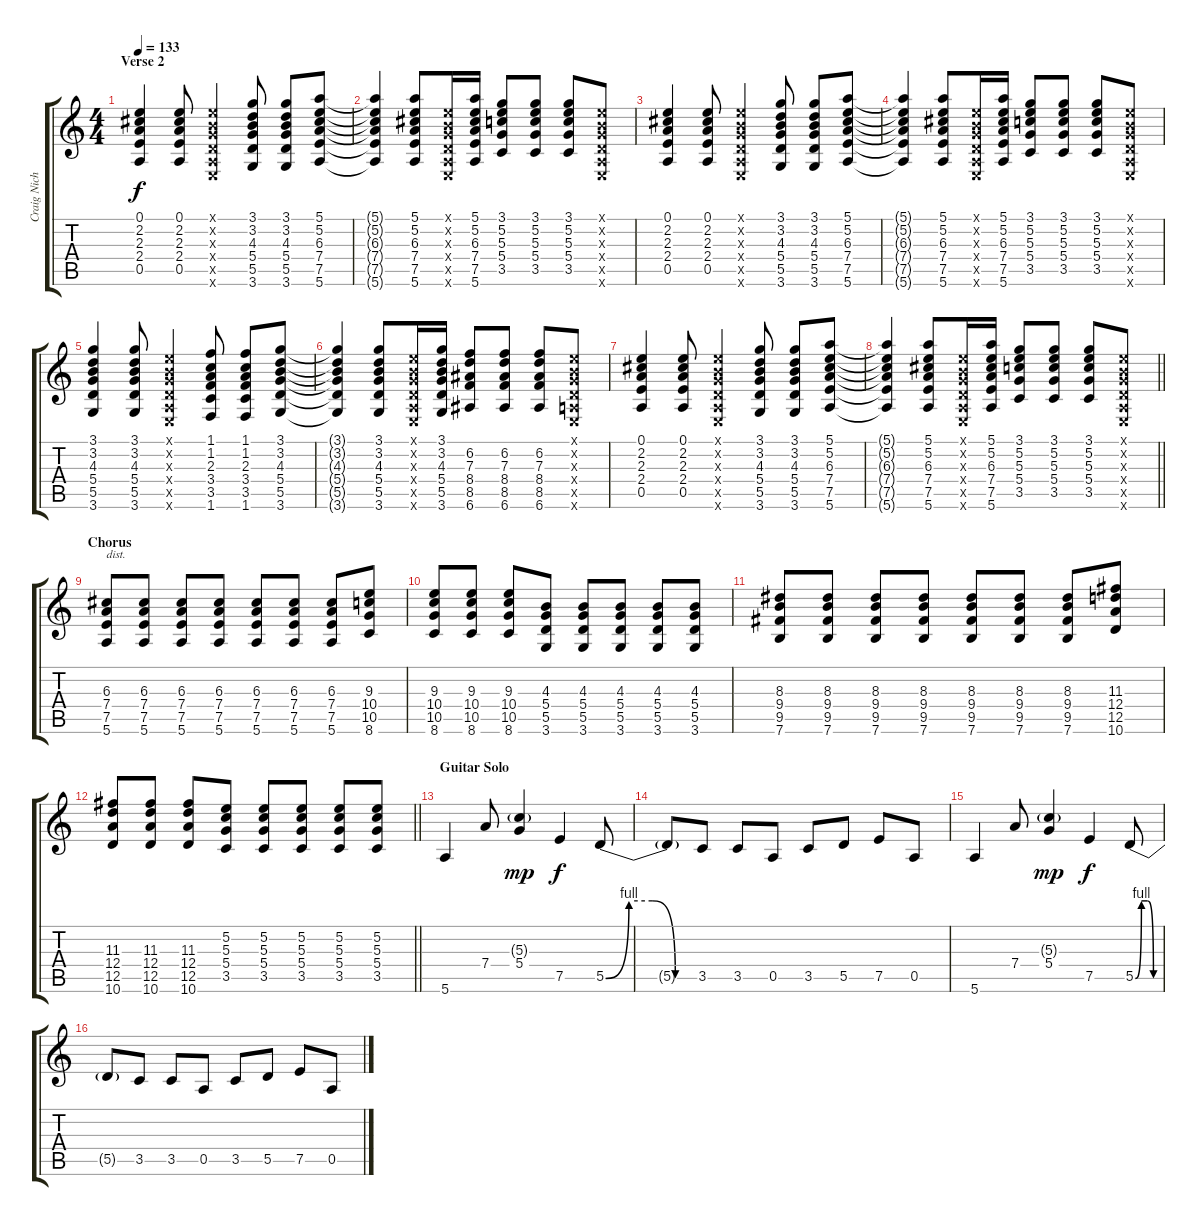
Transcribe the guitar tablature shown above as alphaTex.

\track ("Craig Nicholls (Guitar Track)" "Craig Nich") {instrument distortionguitar}
\staff {score tabs}
\tuning (E4 B3 G3 D3 A2 E2) {hide}
\ts (4 4)
\section ("" "Verse 2")
\tempo 133
\clef g2
\ks c
(0.1 2.2 2.3 2.4 0.5).4{dy f} (0.1 2.2 2.3 2.4 0.5).8 (0.1{x} 0.2{x} 0.3{x} 0.4{x} 0.5{x} 0.6{x}).4 (3.1 3.2 4.3 5.4 5.5 3.6).8 (3.1 3.2 4.3 5.4 5.5 3.6).8 (5.1 5.2 6.3 7.4 7.5 5.6).8 |
(5.1{t} 5.2{t} 6.3{t} 7.4{t} 7.5{t} 5.6{t}).4 (5.1 5.2 6.3 7.4 7.5 5.6).8 (0.1{x} 0.2{x} 0.3{x} 0.4{x} 0.5{x} 0.6{x}).16 (5.1 5.2 6.3 7.4 7.5 5.6).16 (3.1 5.2 5.3 5.4 3.5).8 (3.1 5.2 5.3 5.4 3.5).8 (3.1 5.2 5.3 5.4 3.5).8 (0.1{x} 0.2{x} 0.3{x} 0.4{x} 0.5{x} 0.6{x}).8 |
(0.1 2.2 2.3 2.4 0.5).4 (0.1 2.2 2.3 2.4 0.5).8 (0.1{x} 0.2{x} 0.3{x} 0.4{x} 0.5{x} 0.6{x}).4 (3.1 3.2 4.3 5.4 5.5 3.6).8 (3.1 3.2 4.3 5.4 5.5 3.6).8 (5.1 5.2 6.3 7.4 7.5 5.6).8 |
(5.1{t} 5.2{t} 6.3{t} 7.4{t} 7.5{t} 5.6{t}).4 (5.1 5.2 6.3 7.4 7.5 5.6).8 (0.1{x} 0.2{x} 0.3{x} 0.4{x} 0.5{x} 0.6{x}).16 (5.1 5.2 6.3 7.4 7.5 5.6).16 (3.1 5.2 5.3 5.4 3.5).8 (3.1 5.2 5.3 5.4 3.5).8 (3.1 5.2 5.3 5.4 3.5).8 (0.1{x} 0.2{x} 0.3{x} 0.4{x} 0.5{x} 0.6{x}).8 |
(3.1 3.2 4.3 5.4 5.5 3.6).4 (3.1 3.2 4.3 5.4 5.5 3.6).8 (0.1{x} 0.2{x} 0.3{x} 0.4{x} 0.5{x} 0.6{x}).4 (1.1 1.2 2.3 3.4 3.5 1.6).8 (1.1 1.2 2.3 3.4 3.5 1.6).8 (3.1 3.2 4.3 5.4 5.5 3.6).8 |
(3.1{t} 3.2{t} 4.3{t} 5.4{t} 5.5{t} 3.6{t}).4 (3.1 3.2 4.3 5.4 5.5 3.6).8 (0.1{x} 0.2{x} 0.3{x} 0.4{x} 0.5{x} 0.6{x}).16 (3.1 3.2 4.3 5.4 5.5 3.6).16 (6.2 7.3 8.4 8.5 6.6).8 (6.2 7.3 8.4 8.5 6.6).8 (6.2 7.3 8.4 8.5 6.6).8 (0.1{x} 0.2{x} 0.3{x} 0.4{x} 0.5{x} 0.6{x}).8 |
(0.1 2.2 2.3 2.4 0.5).4 (0.1 2.2 2.3 2.4 0.5).8 (0.1{x} 0.2{x} 0.3{x} 0.4{x} 0.5{x} 0.6{x}).4 (3.1 3.2 4.3 5.4 5.5 3.6).8 (3.1 3.2 4.3 5.4 5.5 3.6).8 (5.1 5.2 6.3 7.4 7.5 5.6).8 |
\barLineRight lightlight
(5.1{t} 5.2{t} 6.3{t} 7.4{t} 7.5{t} 5.6{t}).4 (5.1 5.2 6.3 7.4 7.5 5.6).8 (0.1{x} 0.2{x} 0.3{x} 0.4{x} 0.5{x} 0.6{x}).16 (5.1 5.2 6.3 7.4 7.5 5.6).16 (3.1 5.2 5.3 5.4 3.5).8 (3.1 5.2 5.3 5.4 3.5).8 (3.1 5.2 5.3 5.4 3.5).8 (0.1{x} 0.2{x} 0.3{x} 0.4{x} 0.5{x} 0.6{x}).8 |
\section ("" "Chorus")
(6.3 7.4 7.5 5.6).8{txt "dist." instrument distortionguitar} (6.3 7.4 7.5 5.6).8 (6.3 7.4 7.5 5.6).8 (6.3 7.4 7.5 5.6).8 (6.3 7.4 7.5 5.6).8 (6.3 7.4 7.5 5.6).8 (6.3 7.4 7.5 5.6).8 (9.3 10.4 10.5 8.6).8 |
(9.3 10.4 10.5 8.6).8 (9.3 10.4 10.5 8.6).8 (9.3 10.4 10.5 8.6).8 (4.3 5.4 5.5 3.6).8 (4.3 5.4 5.5 3.6).8 (4.3 5.4 5.5 3.6).8 (4.3 5.4 5.5 3.6).8 (4.3 5.4 5.5 3.6).8 |
(8.3 9.4 9.5 7.6).8 (8.3 9.4 9.5 7.6).8 (8.3 9.4 9.5 7.6).8 (8.3 9.4 9.5 7.6).8 (8.3 9.4 9.5 7.6).8 (8.3 9.4 9.5 7.6).8 (8.3 9.4 9.5 7.6).8 (11.3 12.4 12.5 10.6).8 |
\barLineRight lightlight
(11.3 12.4 12.5 10.6).8 (11.3 12.4 12.5 10.6).8 (11.3 12.4 12.5 10.6).8 (5.2 5.3 5.4 3.5).8 (5.2 5.3 5.4 3.5).8 (5.2 5.3 5.4 3.5).8 (5.2 5.3 5.4 3.5).8 (5.2 5.3 5.4 3.5).8 |
\section ("" "Guitar Solo")
5.6.4 7.4.8 (5.3{g} 5.4).4{dy mp} 7.5.4{dy f} 5.5{be (custom 0 0 15 4 30 4 45 0 60 0)}.8 |
5.5{t}.8 3.5.8 3.5.8 0.5.8 3.5.8 5.5.8 7.5.8 0.5.8 |
5.6.4 7.4.8 (5.3{g} 5.4).4{dy mp} 7.5.4{dy f} 5.5{be (custom 0 0 15 4 30 4 45 0 60 0)}.8 |
5.5{t}.8 3.5.8 3.5.8 0.5.8 3.5.8 5.5.8 7.5.8 0.5.8
